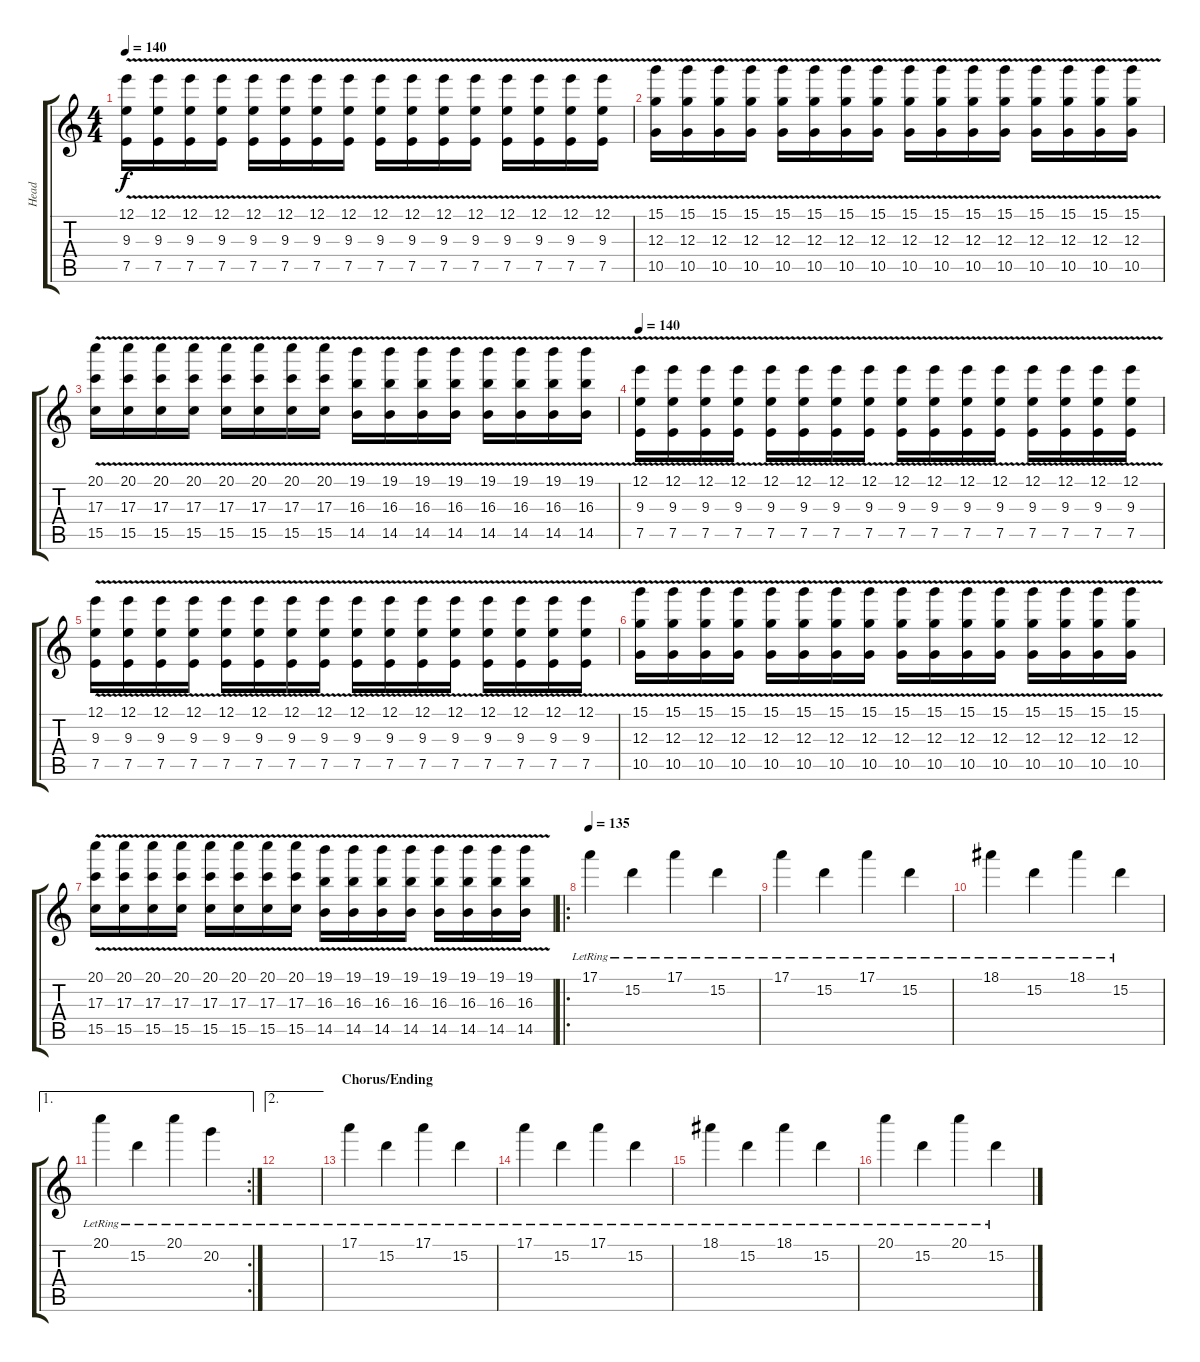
\track ("Head" "Head") {instrument distortionguitar}
\staff {score tabs}
\tuning (E4 B3 G3 D3 A2 D2) {hide}
\ts (4 4)
\tempo 140
\clef g2
\ks c
(12.1{v} 9.3{v} 7.5{v}).16{dy f} (12.1{v} 9.3{v} 7.5{v}).16 (12.1{v} 9.3{v} 7.5{v}).16 (12.1{v} 9.3{v} 7.5{v}).16 (12.1{v} 9.3{v} 7.5{v}).16 (12.1{v} 9.3{v} 7.5{v}).16 (12.1{v} 9.3{v} 7.5{v}).16 (12.1{v} 9.3{v} 7.5{v}).16 (12.1{v} 9.3{v} 7.5{v}).16 (12.1{v} 9.3{v} 7.5{v}).16 (12.1{v} 9.3{v} 7.5{v}).16 (12.1{v} 9.3{v} 7.5{v}).16 (12.1{v} 9.3{v} 7.5{v}).16 (12.1{v} 9.3{v} 7.5{v}).16 (12.1{v} 9.3{v} 7.5{v}).16 (12.1{v} 9.3{v} 7.5{v}).16 |
(15.1{v} 12.3{v} 10.5{v}).16 (15.1{v} 12.3{v} 10.5{v}).16 (15.1{v} 12.3{v} 10.5{v}).16 (15.1{v} 12.3{v} 10.5{v}).16 (15.1{v} 12.3{v} 10.5{v}).16 (15.1{v} 12.3{v} 10.5{v}).16 (15.1{v} 12.3{v} 10.5{v}).16 (15.1{v} 12.3{v} 10.5{v}).16 (15.1{v} 12.3{v} 10.5{v}).16 (15.1{v} 12.3{v} 10.5{v}).16 (15.1{v} 12.3{v} 10.5{v}).16 (15.1{v} 12.3{v} 10.5{v}).16 (15.1{v} 12.3{v} 10.5{v}).16 (15.1{v} 12.3{v} 10.5{v}).16 (15.1{v} 12.3{v} 10.5{v}).16 (15.1{v} 12.3{v} 10.5{v}).16 |
(20.1{v} 17.3{v} 15.5{v}).16 (20.1{v} 17.3{v} 15.5{v}).16 (20.1{v} 17.3{v} 15.5{v}).16 (20.1{v} 17.3{v} 15.5{v}).16 (20.1{v} 17.3{v} 15.5{v}).16 (20.1{v} 17.3{v} 15.5{v}).16 (20.1{v} 17.3{v} 15.5{v}).16 (20.1{v} 17.3{v} 15.5{v}).16 (19.1{v} 16.3{v} 14.5{v}).16 (19.1{v} 16.3{v} 14.5{v}).16 (19.1{v} 16.3{v} 14.5{v}).16 (19.1{v} 16.3{v} 14.5{v}).16 (19.1{v} 16.3{v} 14.5{v}).16 (19.1{v} 16.3{v} 14.5{v}).16 (19.1{v} 16.3{v} 14.5{v}).16 (19.1{v} 16.3{v} 14.5{v}).16 |
\tempo 140
(12.1{v} 9.3{v} 7.5{v}).16{volume 11} (12.1{v} 9.3{v} 7.5{v}).16 (12.1{v} 9.3{v} 7.5{v}).16 (12.1{v} 9.3{v} 7.5{v}).16 (12.1{v} 9.3{v} 7.5{v}).16 (12.1{v} 9.3{v} 7.5{v}).16 (12.1{v} 9.3{v} 7.5{v}).16 (12.1{v} 9.3{v} 7.5{v}).16 (12.1{v} 9.3{v} 7.5{v}).16 (12.1{v} 9.3{v} 7.5{v}).16 (12.1{v} 9.3{v} 7.5{v}).16 (12.1{v} 9.3{v} 7.5{v}).16 (12.1{v} 9.3{v} 7.5{v}).16 (12.1{v} 9.3{v} 7.5{v}).16 (12.1{v} 9.3{v} 7.5{v}).16 (12.1{v} 9.3{v} 7.5{v}).16 |
(12.1{v} 9.3{v} 7.5{v}).16 (12.1{v} 9.3{v} 7.5{v}).16 (12.1{v} 9.3{v} 7.5{v}).16 (12.1{v} 9.3{v} 7.5{v}).16 (12.1{v} 9.3{v} 7.5{v}).16 (12.1{v} 9.3{v} 7.5{v}).16 (12.1{v} 9.3{v} 7.5{v}).16 (12.1{v} 9.3{v} 7.5{v}).16 (12.1{v} 9.3{v} 7.5{v}).16 (12.1{v} 9.3{v} 7.5{v}).16 (12.1{v} 9.3{v} 7.5{v}).16 (12.1{v} 9.3{v} 7.5{v}).16 (12.1{v} 9.3{v} 7.5{v}).16 (12.1{v} 9.3{v} 7.5{v}).16 (12.1{v} 9.3{v} 7.5{v}).16 (12.1{v} 9.3{v} 7.5{v}).16 |
(15.1{v} 12.3{v} 10.5{v}).16 (15.1{v} 12.3{v} 10.5{v}).16 (15.1{v} 12.3{v} 10.5{v}).16 (15.1{v} 12.3{v} 10.5{v}).16 (15.1{v} 12.3{v} 10.5{v}).16 (15.1{v} 12.3{v} 10.5{v}).16 (15.1{v} 12.3{v} 10.5{v}).16 (15.1{v} 12.3{v} 10.5{v}).16 (15.1{v} 12.3{v} 10.5{v}).16 (15.1{v} 12.3{v} 10.5{v}).16 (15.1{v} 12.3{v} 10.5{v}).16 (15.1{v} 12.3{v} 10.5{v}).16 (15.1{v} 12.3{v} 10.5{v}).16 (15.1{v} 12.3{v} 10.5{v}).16 (15.1{v} 12.3{v} 10.5{v}).16 (15.1{v} 12.3{v} 10.5{v}).16 |
(20.1{v} 17.3{v} 15.5{v}).16 (20.1{v} 17.3{v} 15.5{v}).16 (20.1{v} 17.3{v} 15.5{v}).16 (20.1{v} 17.3{v} 15.5{v}).16 (20.1{v} 17.3{v} 15.5{v}).16 (20.1{v} 17.3{v} 15.5{v}).16 (20.1{v} 17.3{v} 15.5{v}).16 (20.1{v} 17.3{v} 15.5{v}).16 (19.1{v} 16.3{v} 14.5{v}).16 (19.1{v} 16.3{v} 14.5{v}).16 (19.1{v} 16.3{v} 14.5{v}).16 (19.1{v} 16.3{v} 14.5{v}).16 (19.1{v} 16.3{v} 14.5{v}).16 (19.1{v} 16.3{v} 14.5{v}).16 (19.1{v} 16.3{v} 14.5{v}).16 (19.1{v} 16.3{v} 14.5{v}).16 |
\ro
\tempo 135
17.1{lr}.4 15.2{lr}.4 17.1{lr}.4 15.2{lr}.4 |
17.1{lr}.4 15.2{lr}.4 17.1{lr}.4 15.2{lr}.4 |
18.1{lr}.4 15.2{lr}.4 18.1{lr}.4 15.2{lr}.4 |
\ae 1
\rc 2
20.1{lr}.4 15.2{lr}.4 20.1{lr}.4 20.2{lr}.4 |
\ae 2
|
\section ("" "Chorus/Ending")
17.1{lr}.4{volume 16} 15.2{lr}.4 17.1{lr}.4 15.2{lr}.4 |
17.1{lr}.4 15.2{lr}.4 17.1{lr}.4 15.2{lr}.4 |
18.1{lr}.4 15.2{lr}.4 18.1{lr}.4 15.2{lr}.4 |
20.1{lr}.4 15.2{lr}.4 20.1{lr}.4 15.2{lr}.4
